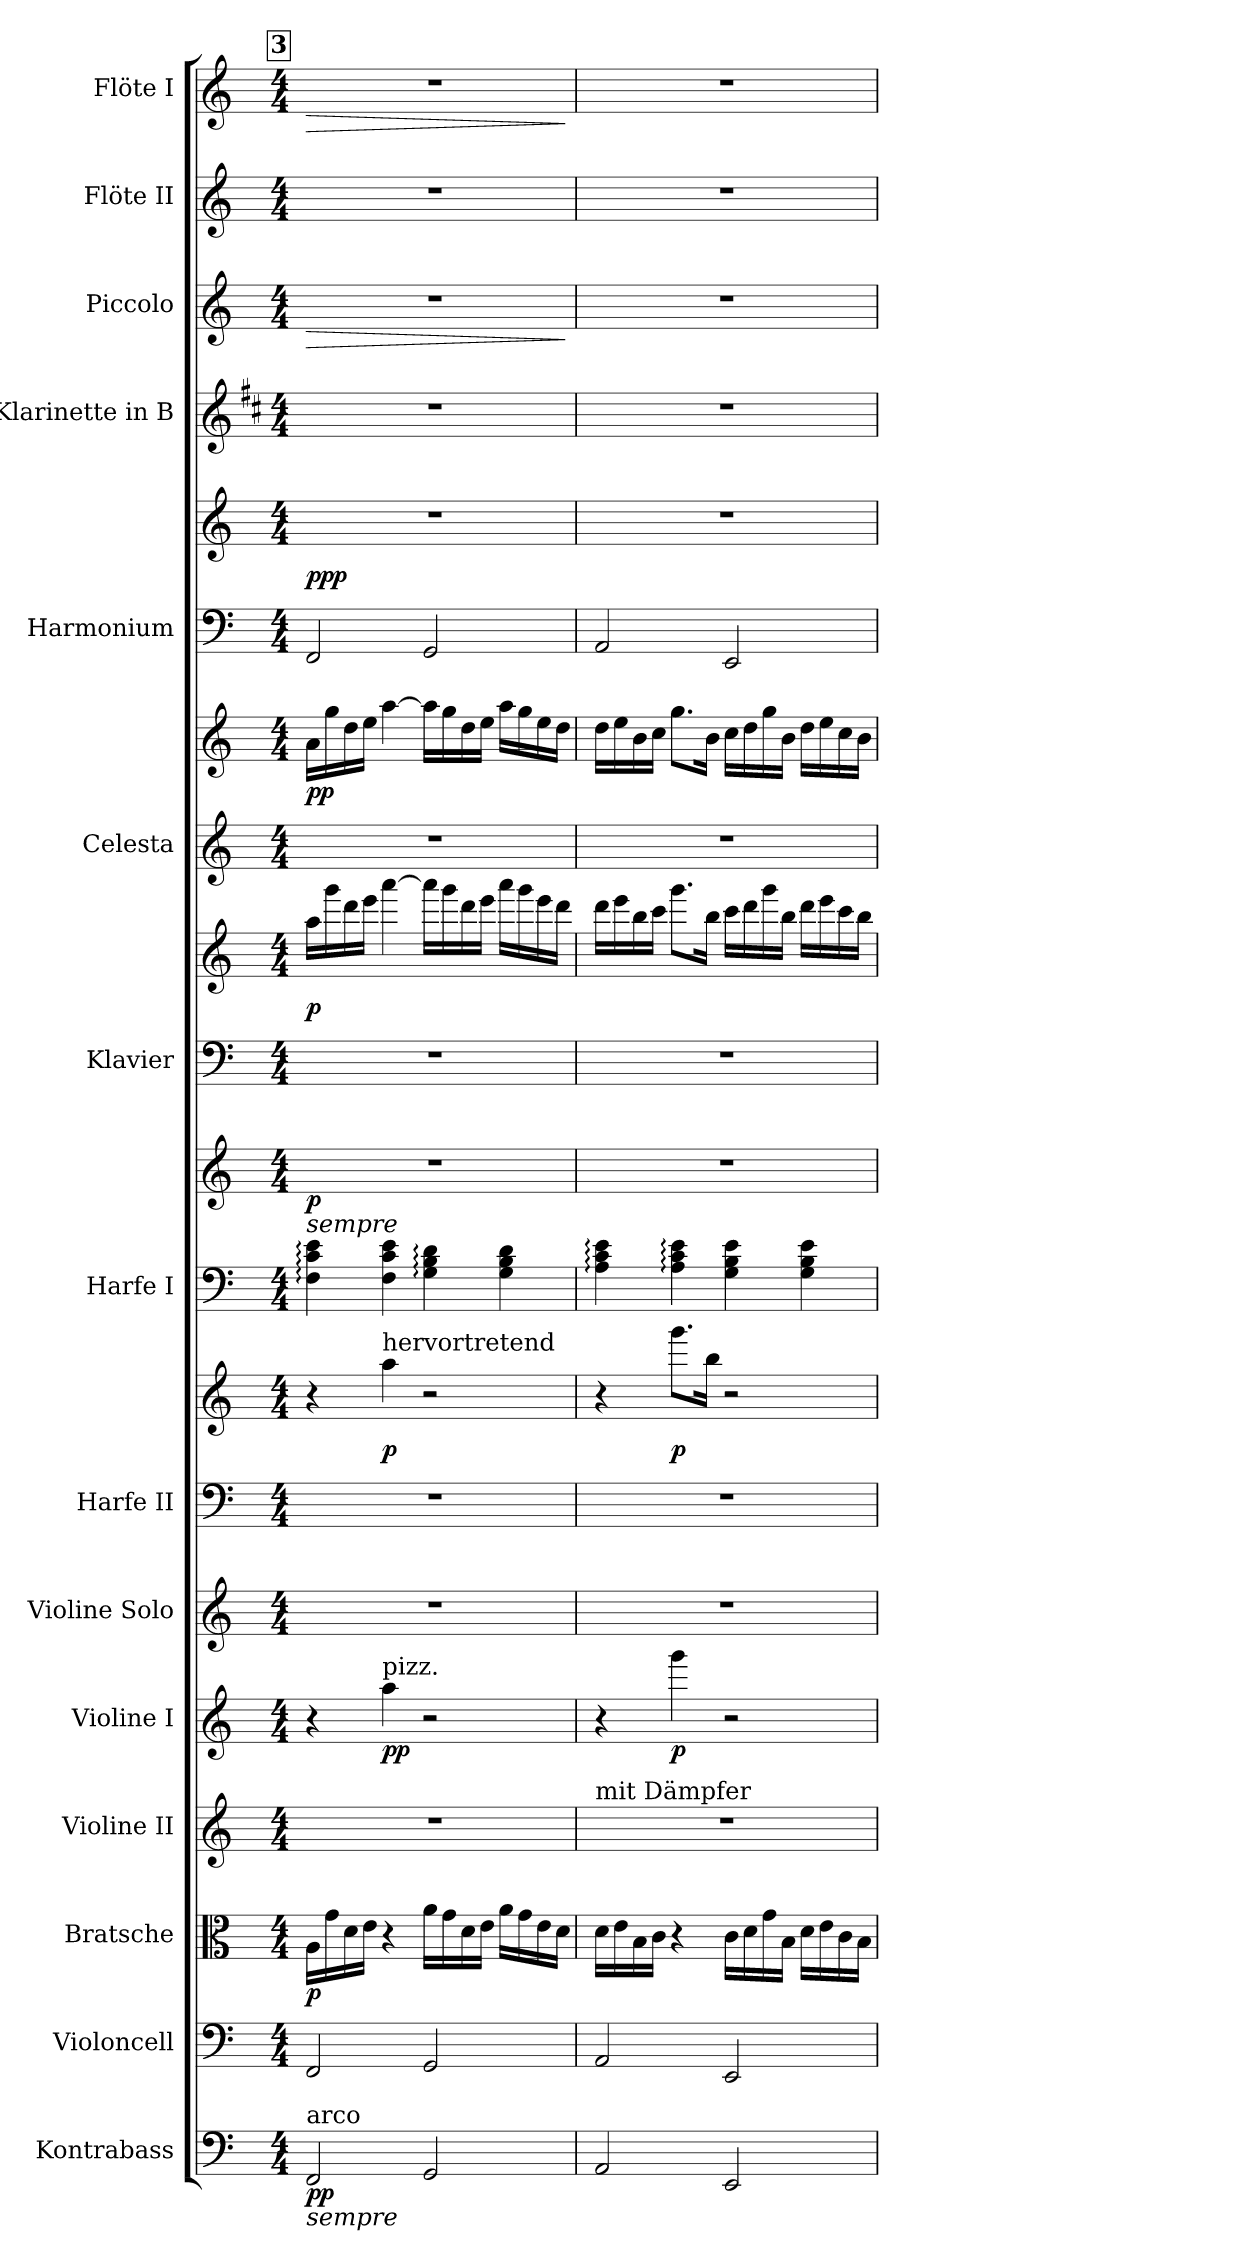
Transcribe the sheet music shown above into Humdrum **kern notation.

**kern	**dynam	**kern	**kern	**dynam	**kern	**kern	**dynam	**kern	**kern	**kern	**dynam	**kern	**kern	**dynam	**kern	**kern	**dynam	**kern	**kern	**dynam	**kern	**kern	**dynam	**kern	**kern	**dynam	**kern	**kern	**dynam
*part15	*part15	*part14	*part13	*part13	*part12	*part11	*part11	*part10	*part9	*part9	*part9	*part8	*part8	*part8	*part7	*part7	*part7	*part6	*part6	*part6	*part5	*part5	*part5	*part4	*part3	*part3	*part2	*part1	*part1
*staff20	*staff20	*staff19	*staff18	*staff18	*staff17	*staff16	*staff16	*staff15	*staff14	*staff13	*staff13/14	*staff12	*staff11	*staff11/12	*staff10	*staff9	*staff9/10	*staff8	*staff7	*staff7/8	*staff6	*staff5	*staff5/6	*staff4	*staff3	*staff3	*staff2	*staff1	*staff1
*I"Kontrabass	*	*I"Violoncell	*I"Bratsche	*	*I"Violine II	*I"Violine I	*	*I"Violine Solo	*I"Harfe II	*	*	*I"Harfe I	*	*	*I"Klavier	*	*	*I"Celesta	*	*	*I"Harmonium	*	*	*I"Klarinette in B	*I"Piccolo	*	*I"Flöte II	*I"Flöte I	*
*I'Kb.	*	*I'Vlc.	*I'Br.	*	*I'Vl. II	*I'Vl. I	*	*I'Vl. Solo	*I'Hfe. II	*	*	*I'Hfe. I	*	*	*I'Klav.	*	*	*I'Cel.	*	*	*I'Harm.	*	*	*I'Kl. in B	*I'Picc.	*	*I'Fl. II	*I'Fl. I	*
*clefF4	*	*clefF4	*clefC3	*	*clefG2	*clefG2	*	*clefG2	*clefF4	*clefG2	*	*clefF4	*clefG2	*	*clefF4	*clefG2	*	*clefG2	*clefG2	*	*clefF4	*clefG2	*	*clefG2	*clefG2	*	*clefG2	*clefG2	*
*ITrd7c12	*	*	*	*	*	*	*	*	*	*	*	*	*	*	*	*	*	*ITrd-7c-12	*ITrd-7c-12	*	*	*	*	*ITrd1c2	*ITrd-7c-12	*	*	*	*
*k[]	*	*k[]	*k[]	*	*k[]	*k[]	*	*k[]	*k[]	*k[]	*	*k[]	*k[]	*	*k[]	*k[]	*	*k[]	*k[]	*	*k[]	*k[]	*	*k[]	*k[]	*	*k[]	*k[]	*
*C:	*	*C:	*C:	*	*C:	*C:	*	*C:	*C:	*C:	*	*C:	*C:	*	*C:	*C:	*	*C:	*C:	*	*C:	*C:	*	*C:	*C:	*	*C:	*C:	*
*M4/4	*	*M4/4	*M4/4	*	*M4/4	*M4/4	*	*M4/4	*M4/4	*M4/4	*	*M4/4	*M4/4	*	*M4/4	*M4/4	*	*M4/4	*M4/4	*	*M4/4	*M4/4	*	*M4/4	*M4/4	*	*M4/4	*M4/4	*
!!LO:REH:place=s1:B:color=#000000:enc=box:fs=17.1407:t=3
=35	=35	=35	=35	=35	=35	=35	=35	=35	=35	=35	=35	=35	=35	=35	=35	=35	=35	=35	=35	=35	=35	=35	=35	=35	=35	=35	=35	=35	=35
!	!	!	!	!	!	!	!	!	!	!	!	!LO:TX:a:i:t=sempre	!	!	!	!	!	!	!	!	!	!	!	!	!	!	!	!	!
!LO:TX:a:t=arco	!	!	!	!	!	!	!	!	!	!	!	!	!	!	!	!	!	!	!	!	!	!	!	!	!	!	!	!	!
!LO:TX:b:i:t=sempre	!	!	!	!	!	!	!	!	!	!	!	!	!	!	!	!	!	!	!	!	!	!	!	!	!	!	!	!	!
!	!	!	!	!	!	!	!	!	!	!	!	!	!	!	!	!	!	!	!	!	!	!	!	!	!	!LO:HP:b	!	!	!LO:HP:b
2FFFi/	pp	2FFi/	16Ai\LL	p	1r	4r	.	1r	1r	4r	.	4Fi\: 4ci: 4ei:	1r	p	1r	16aai\LL	p	1r	16aai\LL	pp	2FFi/	1r	ppp	1r	1r	>	1r	1r	>
.	.	.	16gi\	.	.	.	.	.	.	.	.	.	.	.	.	16gggi\	.	.	16gggi\	.	.	.	.	.	.	.	.	.	.
.	.	.	16di\	.	.	.	.	.	.	.	.	.	.	.	.	16dddi\	.	.	16dddi\	.	.	.	.	.	.	.	.	.	.
.	.	.	16ei\JJ	.	.	.	.	.	.	.	.	.	.	.	.	16eeei\JJ	.	.	16eeei\JJ	.	.	.	.	.	.	.	.	.	.
!	!	!	!	!	!	!	!	!	!	!LO:TX:a:t=hervortretend	!	!	!	!	!	!	!	!	!	!	!	!	!	!	!	!	!	!	!
!	!	!	!	!	!	!LO:TX:a:t=pizz.	!	!	!	!	!	!	!	!	!	!	!	!	!	!	!	!	!	!	!	!	!	!	!
.	.	.	4r	.	.	4aai\	pp	.	.	4aai\	p	4Fi\ 4ci 4ei	.	.	.	[4aaai\	.	.	[4aaai\	.	.	.	.	.	.	.	.	.	.
2GGGi/	.	2GGi/	16ai\LL	.	.	2r	.	.	.	2r	.	4Gi\: 4Bi: 4di:	.	.	.	16aaai\LL]	.	.	16aaai\LL]	.	2GGi/	.	.	.	.	.	.	.	.
.	.	.	16gi\	.	.	.	.	.	.	.	.	.	.	.	.	16gggi\	.	.	16gggi\	.	.	.	.	.	.	.	.	.	.
.	.	.	16di\	.	.	.	.	.	.	.	.	.	.	.	.	16dddi\	.	.	16dddi\	.	.	.	.	.	.	.	.	.	.
.	.	.	16ei\JJ	.	.	.	.	.	.	.	.	.	.	.	.	16eeei\JJ	.	.	16eeei\JJ	.	.	.	.	.	.	.	.	.	.
.	.	.	16ai\LL	.	.	.	.	.	.	.	.	4Gi\ 4Bi 4di	.	.	.	16aaai\LL	.	.	16aaai\LL	.	.	.	.	.	.	.	.	.	.
.	.	.	16gi\	.	.	.	.	.	.	.	.	.	.	.	.	16gggi\	.	.	16gggi\	.	.	.	.	.	.	.	.	.	.
.	.	.	16ei\	.	.	.	.	.	.	.	.	.	.	.	.	16eeei\	.	.	16eeei\	.	.	.	.	.	.	.	.	.	.
.	.	.	16di\JJ	.	.	.	.	.	.	.	.	.	.	.	.	16dddi\JJ	.	.	16dddi\JJ	.	.	.	.	.	.	.	.	.	.
.	.	.	.	.	.	.	.	.	.	.	.	.	.	.	.	.	.	.	.	.	.	.	.	.	.	]	.	.	]
=36	=36	=36	=36	=36	=36	=36	=36	=36	=36	=36	=36	=36	=36	=36	=36	=36	=36	=36	=36	=36	=36	=36	=36	=36	=36	=36	=36	=36	=36
!	!	!	!	!	!LO:TX:a:t=mit Dämpfer	!	!	!	!	!	!	!	!	!	!	!	!	!	!	!	!	!	!	!	!	!	!	!	!
2AAAi/	.	2AAi/	16di\LL	.	1r	4r	.	1r	1r	4r	.	4Ai\: 4ci: 4ei:	1r	.	1r	16dddi\LL	.	1r	16dddi\LL	.	2AAi/	1r	.	1r	1r	.	1r	1r	.
.	.	.	16ei\	.	.	.	.	.	.	.	.	.	.	.	.	16eeei\	.	.	16eeei\	.	.	.	.	.	.	.	.	.	.
.	.	.	16Bi\	.	.	.	.	.	.	.	.	.	.	.	.	16bbi\	.	.	16bbi\	.	.	.	.	.	.	.	.	.	.
.	.	.	16ci\JJ	.	.	.	.	.	.	.	.	.	.	.	.	16ccci\JJ	.	.	16ccci\JJ	.	.	.	.	.	.	.	.	.	.
.	.	.	4r	.	.	4gggi\	p	.	.	8.gggi\L	p	4Ai\: 4ci: 4ei:	.	.	.	8.gggi\L	.	.	8.gggi\L	.	.	.	.	.	.	.	.	.	.
.	.	.	.	.	.	.	.	.	.	16bbi\Jk	.	.	.	.	.	16bbi\Jk	.	.	16bbi\Jk	.	.	.	.	.	.	.	.	.	.
2EEEi/	.	2EEi/	16ci\LL	.	.	2r	.	.	.	2r	.	4Gi\ 4Bi 4ei	.	.	.	16ccci\LL	.	.	16ccci\LL	.	2EEi/	.	.	.	.	.	.	.	.
.	.	.	16di\	.	.	.	.	.	.	.	.	.	.	.	.	16dddi\	.	.	16dddi\	.	.	.	.	.	.	.	.	.	.
.	.	.	16gi\	.	.	.	.	.	.	.	.	.	.	.	.	16gggi\	.	.	16gggi\	.	.	.	.	.	.	.	.	.	.
.	.	.	16Bi\JJ	.	.	.	.	.	.	.	.	.	.	.	.	16bbi\JJ	.	.	16bbi\JJ	.	.	.	.	.	.	.	.	.	.
.	.	.	16di\LL	.	.	.	.	.	.	.	.	4Gi\ 4Bi 4ei	.	.	.	16dddi\LL	.	.	16dddi\LL	.	.	.	.	.	.	.	.	.	.
.	.	.	16ei\	.	.	.	.	.	.	.	.	.	.	.	.	16eeei\	.	.	16eeei\	.	.	.	.	.	.	.	.	.	.
.	.	.	16ci\	.	.	.	.	.	.	.	.	.	.	.	.	16ccci\	.	.	16ccci\	.	.	.	.	.	.	.	.	.	.
.	.	.	16Bi\JJ	.	.	.	.	.	.	.	.	.	.	.	.	16bbi\JJ	.	.	16bbi\JJ	.	.	.	.	.	.	.	.	.	.
=	=	=	=	=	=	=	=	=	=	=	=	=	=	=	=	=	=	=	=	=	=	=	=	=	=	=	=	=	=
*-	*-	*-	*-	*-	*-	*-	*-	*-	*-	*-	*-	*-	*-	*-	*-	*-	*-	*-	*-	*-	*-	*-	*-	*-	*-	*-	*-	*-	*-
